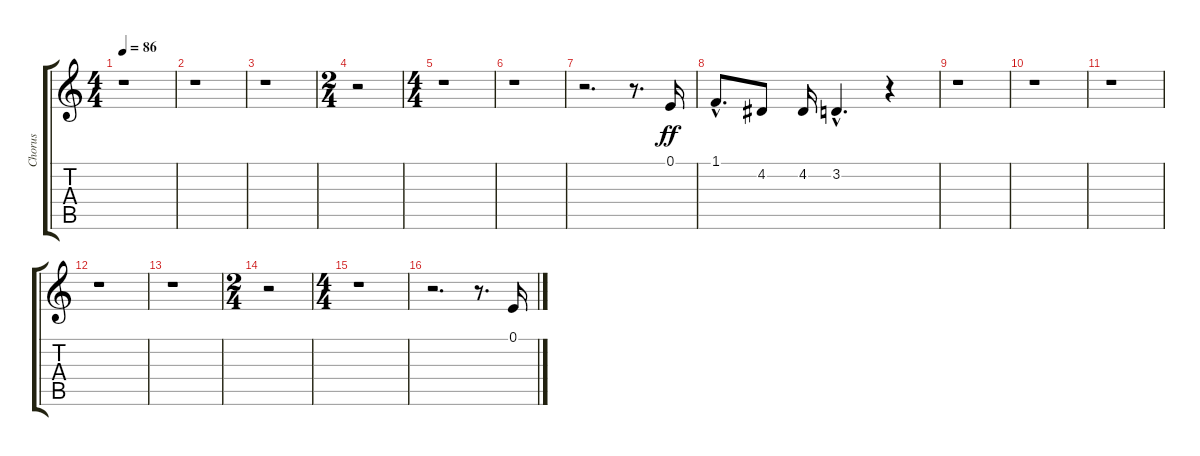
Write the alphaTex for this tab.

\track ("Chorus" "Chorus") {instrument clarinet}
\staff {score tabs}
\tuning (E4 B3 G3 D3 A2 E2) {hide}
\ts (4 4)
\tempo 86
\clef g2
\ks c
r.1{dy ff} |
r.1 |
r.1 |
\ts (2 4)
r.2 |
\ts (4 4)
r.1 |
r.1 |
r.2{d} r.8{d} 0.1.16 |
1.1{hac}.8{d} 4.2.8 4.2.16 3.2{hac}.4{d} r.4 |
r.1 |
r.1 |
r.1 |
r.1 |
r.1 |
\ts (2 4)
r.2 |
\ts (4 4)
r.1 |
r.2{d} r.8{d} 0.1.16
